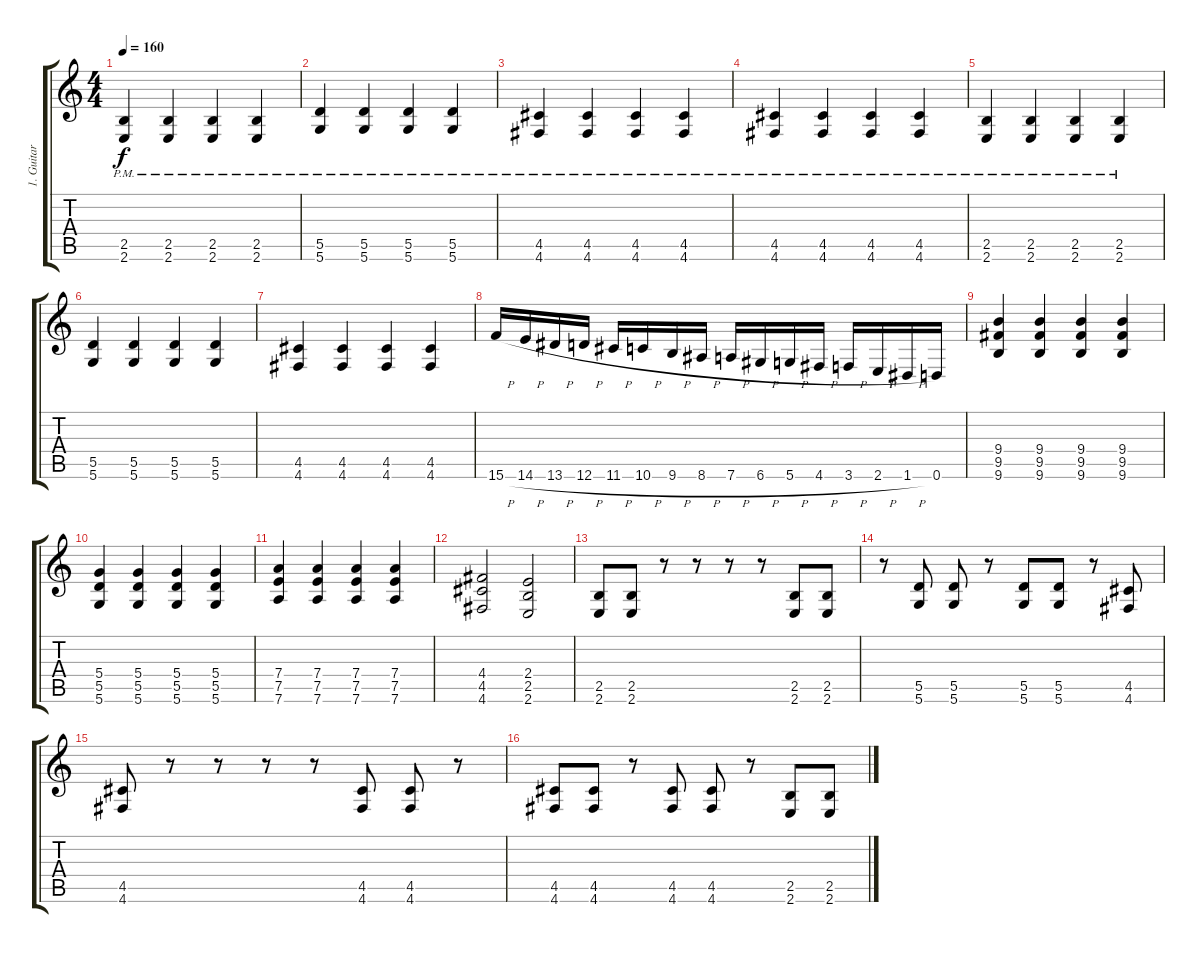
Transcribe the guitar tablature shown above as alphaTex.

\track ("1. Guitar" "1. Guitar") {instrument overdrivenguitar}
\staff {score tabs}
\tuning (E4 B3 G3 D3 A2 D2) {hide}
\ts (4 4)
\tempo 160
\clef g2
\ks c
(2.5{pm} 2.6{pm}).4{dy f} (2.5{pm} 2.6{pm}).4 (2.5{pm} 2.6{pm}).4 (2.5{pm} 2.6{pm}).4 |
(5.5{pm} 5.6{pm}).4 (5.5{pm} 5.6{pm}).4 (5.5{pm} 5.6{pm}).4 (5.5{pm} 5.6{pm}).4 |
(4.5{pm} 4.6{pm}).4 (4.5{pm} 4.6{pm}).4 (4.5{pm} 4.6{pm}).4 (4.5{pm} 4.6{pm}).4 |
(4.5{pm} 4.6{pm}).4 (4.5{pm} 4.6{pm}).4 (4.5{pm} 4.6{pm}).4 (4.5{pm} 4.6{pm}).4 |
(2.5{pm} 2.6{pm}).4 (2.5{pm} 2.6{pm}).4 (2.5{pm} 2.6{pm}).4 (2.5{pm} 2.6{pm}).4 |
(5.5 5.6).4 (5.5 5.6).4 (5.5 5.6).4 (5.5 5.6).4 |
(4.5 4.6).4 (4.5 4.6).4 (4.5 4.6).4 (4.5 4.6).4 |
15.6{h}.16 14.6{h}.16 13.6{h}.16 12.6{h}.16 11.6{h}.16 10.6{h}.16 9.6{h}.16 8.6{h}.16 7.6{h}.16 6.6{h}.16 5.6{h}.16 4.6{h}.16 3.6{h}.16 2.6{h}.16 1.6{h}.16 0.6.16 |
(9.4 9.5 9.6).4 (9.4 9.5 9.6).4 (9.4 9.5 9.6).4 (9.4 9.5 9.6).4 |
(5.4 5.5 5.6).4 (5.4 5.5 5.6).4 (5.4 5.5 5.6).4 (5.4 5.5 5.6).4 |
(7.4 7.5 7.6).4 (7.4 7.5 7.6).4 (7.4 7.5 7.6).4 (7.4 7.5 7.6).4 |
(4.4 4.5 4.6).2 (2.4 2.5 2.6).2 |
(2.5 2.6).8 (2.5 2.6).8 r.8 r.8 r.8 r.8 (2.5 2.6).8 (2.5 2.6).8 |
r.8 (5.5 5.6).8 (5.5 5.6).8 r.8 (5.5 5.6).8 (5.5 5.6).8 r.8 (4.5 4.6).8 |
(4.5 4.6).8 r.8 r.8 r.8 r.8 (4.5 4.6).8 (4.5 4.6).8 r.8 |
(4.5 4.6).8 (4.5 4.6).8 r.8 (4.5 4.6).8 (4.5 4.6).8 r.8 (2.5 2.6).8 (2.5 2.6).8
